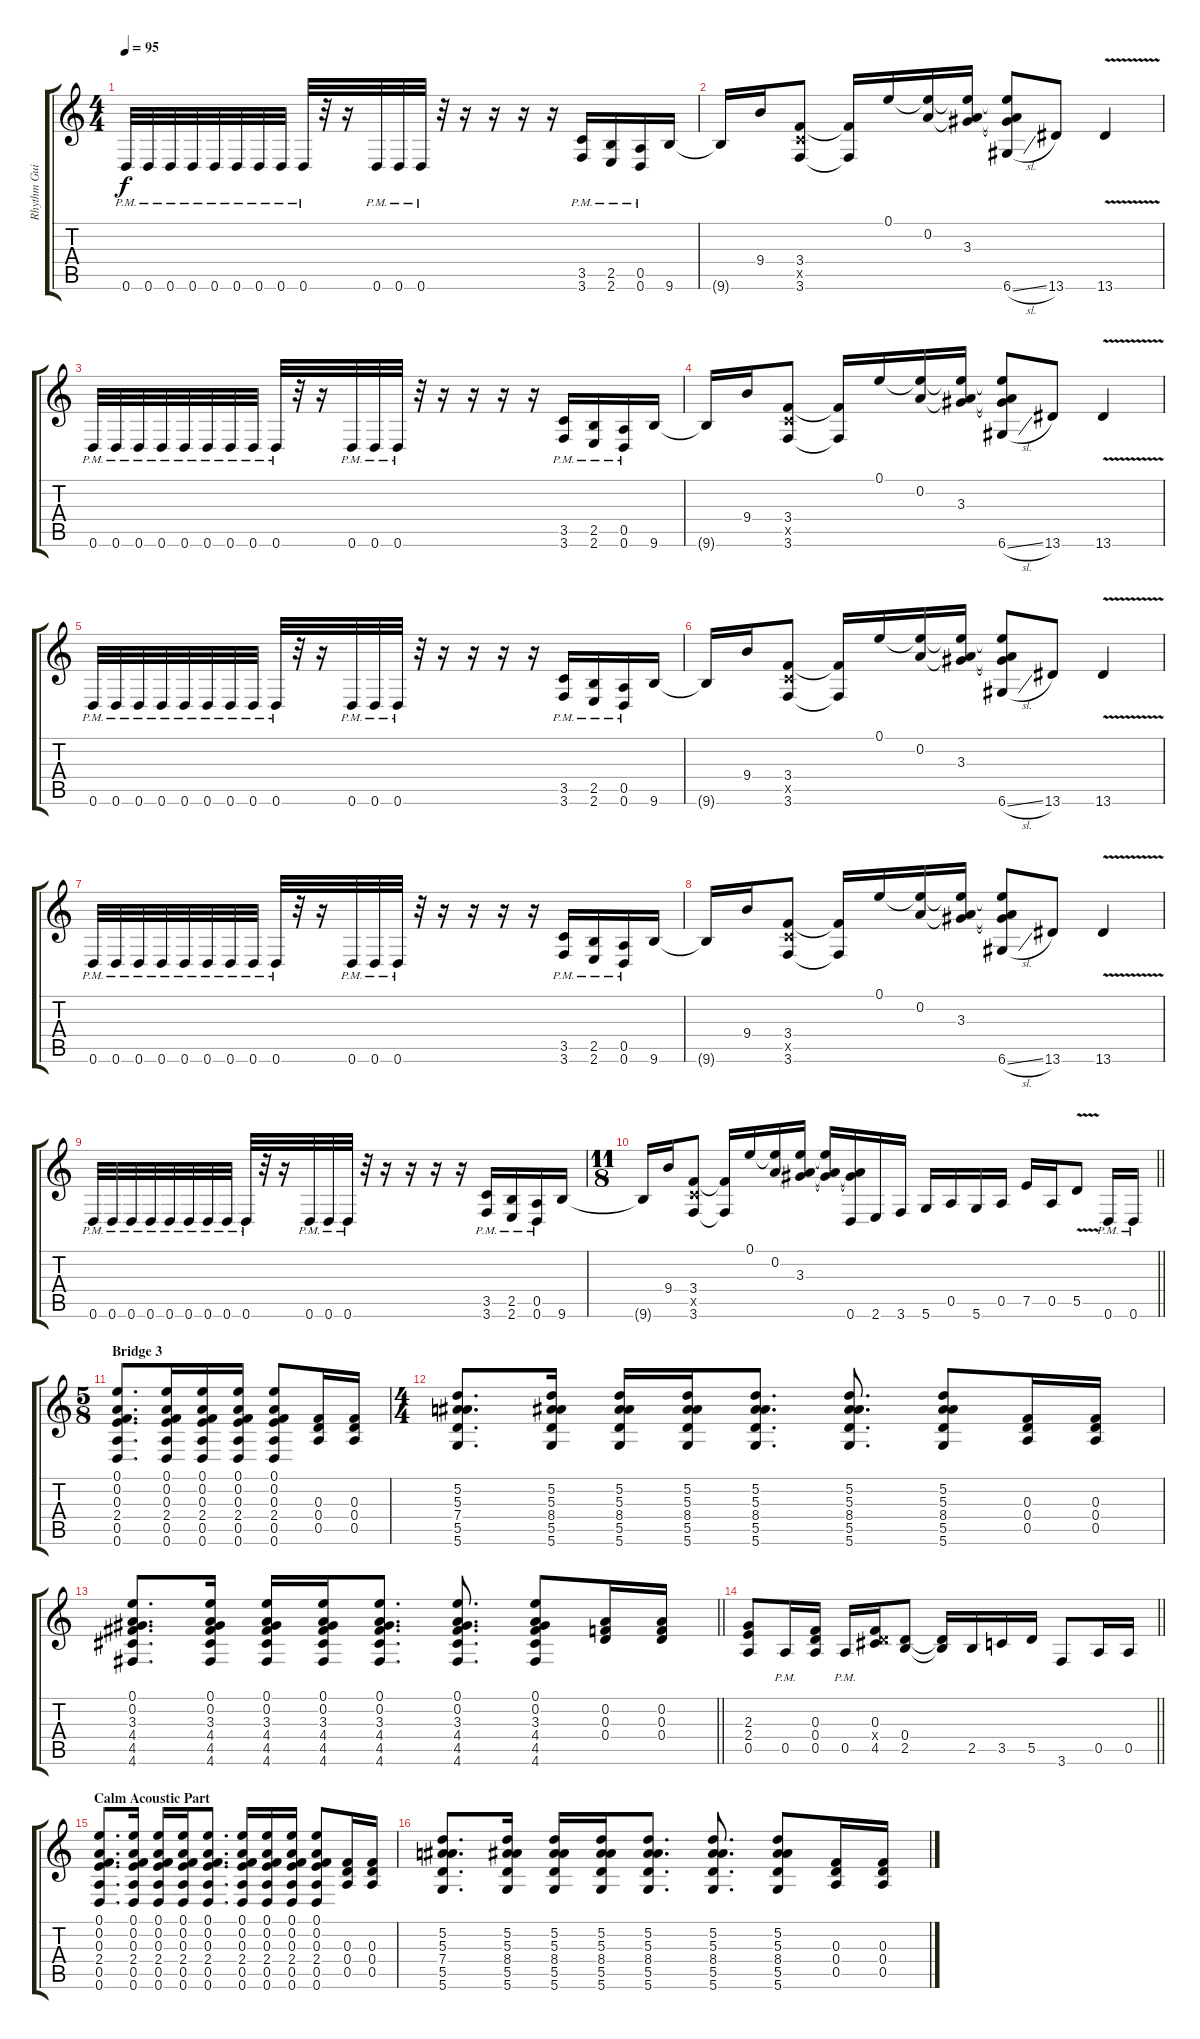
\track ("Rhythm Guitar 2" "Rhythm Gui") {instrument distortionguitar}
\staff {score tabs}
\tuning (E4 A3 F3 D3 A2 D2) {hide}
\ts (4 4)
\tempo 95
\clef g2
\ks c
0.6{pm}.32{dy f} 0.6{pm}.32 0.6{pm}.32 0.6{pm}.32 0.6{pm}.32 0.6{pm}.32 0.6{pm}.32 0.6{pm}.32 0.6{pm}.32 r.32 r.16 0.6{pm}.32 0.6{pm}.32 0.6{pm}.32 r.32 r.16 r.16 r.16 r.16 (3.5 3.6{pm}).16 (2.5 2.6{pm}).16 (0.5 0.6{pm}).16 9.6.16 |
9.6{t}.16 9.4.16 (3.4 3.5{x} 3.6).8 (3.4{t} 3.6{t}).16 0.1.16 (0.1{t} 0.2).16 (0.1{t} 0.2{t} 3.3).16 (0.1{t} 0.2{t} 3.3{t} 6.6{sl}).8 13.6.8 13.6{v}.4 |
0.6{pm}.32 0.6{pm}.32 0.6{pm}.32 0.6{pm}.32 0.6{pm}.32 0.6{pm}.32 0.6{pm}.32 0.6{pm}.32 0.6{pm}.32 r.32 r.16 0.6{pm}.32 0.6{pm}.32 0.6{pm}.32 r.32 r.16 r.16 r.16 r.16 (3.5 3.6{pm}).16 (2.5 2.6{pm}).16 (0.5 0.6{pm}).16 9.6.16 |
9.6{t}.16 9.4.16 (3.4 3.5{x} 3.6).8 (3.4{t} 3.6{t}).16 0.1.16 (0.1{t} 0.2).16 (0.1{t} 0.2{t} 3.3).16 (0.1{t} 0.2{t} 3.3{t} 6.6{sl}).8 13.6.8 13.6{v}.4 |
0.6{pm}.32 0.6{pm}.32 0.6{pm}.32 0.6{pm}.32 0.6{pm}.32 0.6{pm}.32 0.6{pm}.32 0.6{pm}.32 0.6{pm}.32 r.32 r.16 0.6{pm}.32 0.6{pm}.32 0.6{pm}.32 r.32 r.16 r.16 r.16 r.16 (3.5 3.6{pm}).16 (2.5 2.6{pm}).16 (0.5 0.6{pm}).16 9.6.16 |
9.6{t}.16 9.4.16 (3.4 3.5{x} 3.6).8 (3.4{t} 3.6{t}).16 0.1.16 (0.1{t} 0.2).16 (0.1{t} 0.2{t} 3.3).16 (0.1{t} 0.2{t} 3.3{t} 6.6{sl}).8 13.6.8 13.6{v}.4 |
0.6{pm}.32 0.6{pm}.32 0.6{pm}.32 0.6{pm}.32 0.6{pm}.32 0.6{pm}.32 0.6{pm}.32 0.6{pm}.32 0.6{pm}.32 r.32 r.16 0.6{pm}.32 0.6{pm}.32 0.6{pm}.32 r.32 r.16 r.16 r.16 r.16 (3.5 3.6{pm}).16 (2.5 2.6{pm}).16 (0.5 0.6{pm}).16 9.6.16 |
9.6{t}.16 9.4.16 (3.4 3.5{x} 3.6).8 (3.4{t} 3.6{t}).16 0.1.16 (0.1{t} 0.2).16 (0.1{t} 0.2{t} 3.3).16 (0.1{t} 0.2{t} 3.3{t} 6.6{sl}).8 13.6.8 13.6{v}.4 |
0.6{pm}.32 0.6{pm}.32 0.6{pm}.32 0.6{pm}.32 0.6{pm}.32 0.6{pm}.32 0.6{pm}.32 0.6{pm}.32 0.6{pm}.32 r.32 r.16 0.6{pm}.32 0.6{pm}.32 0.6{pm}.32 r.32 r.16 r.16 r.16 r.16 (3.5 3.6{pm}).16 (2.5 2.6{pm}).16 (0.5 0.6{pm}).16 9.6.16 |
\ts (11 8)
\barLineRight lightlight
9.6{t}.16 9.4.16 (3.4 3.5{x} 3.6).8 (3.4{t} 3.6{t}).16 0.1.16 (0.1{t} 0.2).16 (0.1{t} 0.2{t} 3.3).16 (0.1{t} 0.2{t} 3.3{t}).16 (0.2{t} 3.3{t} 0.6).16 2.6.16 3.6.16 5.6.16 0.5.16 5.6.16 0.5.16 7.5.16 0.5.16 5.5{v}.8 0.6{pm}.16 0.6{pm}.16 |
\ts (5 8)
\section ("" "Bridge 3")
(0.1 0.2 0.3 2.4 0.5 0.6).8{d instrument overdrivenguitar} (0.1 0.2 0.3 2.4 0.5 0.6).16 (0.1 0.2 0.3 2.4 0.5 0.6).16 (0.1 0.2 0.3 2.4 0.5 0.6).16 (0.1 0.2 0.3 2.4 0.5 0.6).8 (0.3 0.4 0.5).16 (0.3 0.4 0.5).16 |
\ts (4 4)
(5.2 5.3 7.4 5.5 5.6).8{d} (5.2 5.3 8.4 5.5 5.6).16 (5.2 5.3 8.4 5.5 5.6).16 (5.2 5.3 8.4 5.5 5.6).16 (5.2 5.3 8.4 5.5 5.6).8{d} (5.2 5.3 8.4 5.5 5.6).8{d} (5.2 5.3 8.4 5.5 5.6).8 (0.3 0.4 0.5).16 (0.3 0.4 0.5).16 |
\barLineRight lightlight
(0.1 0.2 3.3 4.4 4.5 4.6).8{d} (0.1 0.2 3.3 4.4 4.5 4.6).16 (0.1 0.2 3.3 4.4 4.5 4.6).16 (0.1 0.2 3.3 4.4 4.5 4.6).16 (0.1 0.2 3.3 4.4 4.5 4.6).8{d} (0.1 0.2 3.3 4.4 4.5 4.6).8{d} (0.1 0.2 3.3 4.4 4.5 4.6).8 (0.2 0.3 0.4).16 (0.2 0.3 0.4).16 |
\barLineRight lightlight
(2.3 2.4 0.5).8 0.5{pm}.16 (0.3 0.4 0.5).16 0.5{pm}.16 (0.3 0.4{x} 4.5).16 (0.4 2.5).8 (0.4{t} 2.5{t}).16 2.5.16 3.5.16 5.5.16 3.6.8 0.5.16 0.5.16 |
\section ("" "Calm Acoustic Part")
(0.1 0.2 0.3 2.4 0.5 0.6).8{d volume 10 instrument acousticguitarsteel} (0.1 0.2 0.3 2.4 0.5 0.6).16 (0.1 0.2 0.3 2.4 0.5 0.6).16 (0.1 0.2 0.3 2.4 0.5 0.6).16 (0.1 0.2 0.3 2.4 0.5 0.6).8{d} (0.1 0.2 0.3 2.4 0.5 0.6).16 (0.1 0.2 0.3 2.4 0.5 0.6).16 (0.1 0.2 0.3 2.4 0.5 0.6).16 (0.1 0.2 0.3 2.4 0.5 0.6).8 (0.3 0.4 0.5).16 (0.3 0.4 0.5).16 |
(5.2 5.3 7.4 5.5 5.6).8{d} (5.2 5.3 8.4 5.5 5.6).16 (5.2 5.3 8.4 5.5 5.6).16 (5.2 5.3 8.4 5.5 5.6).16 (5.2 5.3 8.4 5.5 5.6).8{d} (5.2 5.3 8.4 5.5 5.6).8{d} (5.2 5.3 8.4 5.5 5.6).8 (0.3 0.4 0.5).16 (0.3 0.4 0.5).16
